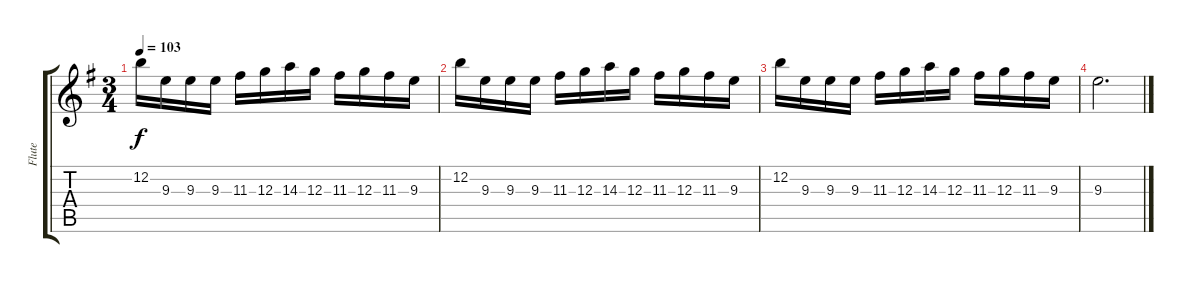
\track ("Flute" "Flute") {instrument flute}
\staff {score tabs}
\tuning (E5 B4 G4 D4 A3 E3) {hide}
\ts (3 4)
\tempo 103
\clef g2
\ks eminor
12.2.16{dy f} 9.3.16 9.3.16 9.3.16 11.3.16 12.3.16 14.3.16 12.3.16 11.3.16 12.3.16 11.3.16 9.3.16 |
12.2.16 9.3.16 9.3.16 9.3.16 11.3.16 12.3.16 14.3.16 12.3.16 11.3.16 12.3.16 11.3.16 9.3.16 |
12.2.16 9.3.16 9.3.16 9.3.16 11.3.16 12.3.16 14.3.16 12.3.16 11.3.16 12.3.16 11.3.16 9.3.16 |
9.3.2{d volume 0}
